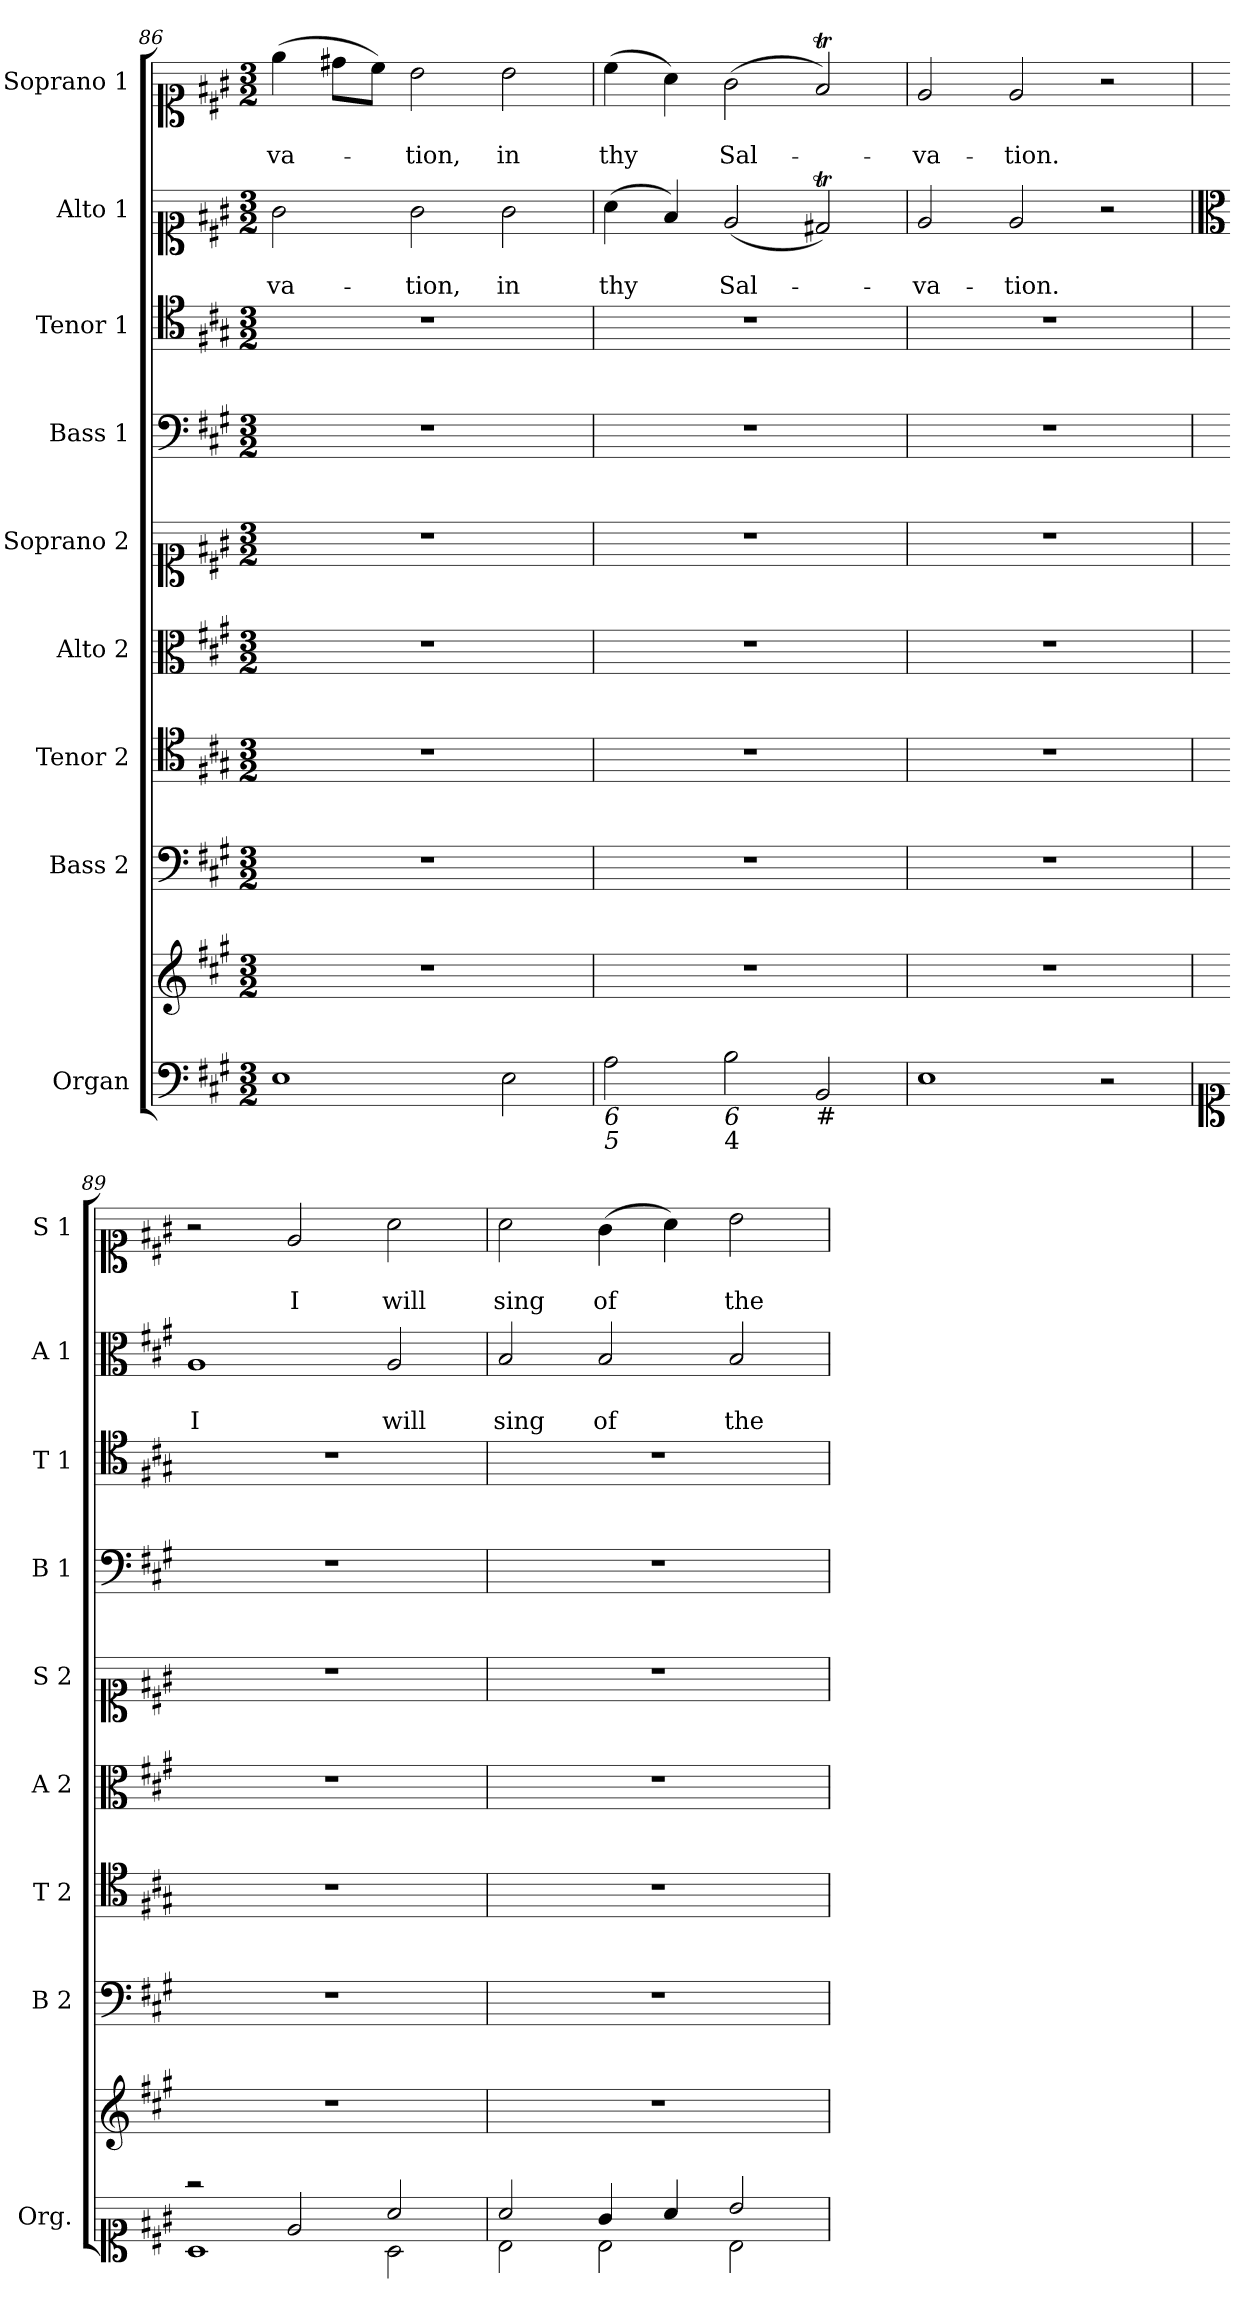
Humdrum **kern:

**kern	**kern	**kern	**kern	**kern	**kern	**kern	**kern	**kern	**text	**text	**kern	**text	**text
*part9	*part9	*part8	*part7	*part6	*part5	*part4	*part3	*part2	*part2	*part2	*part1	*part1	*part1
*staff10	*staff9	*staff8	*staff7	*staff6	*staff5	*staff4	*staff3	*staff2	*staff2	*staff2	*staff1	*staff1	*staff1
*I"Organ	*	*I"Bass 2	*I"Tenor 2	*I"Alto 2	*I"Soprano 2	*I"Bass 1	*I"Tenor 1	*I"Alto 1	*	*	*I"Soprano 1	*	*
*I'Org.	*	*I'B 2	*I'T 2	*I'A 2	*I'S 2	*I'B 1	*I'T 1	*I'A 1	*	*	*I'S 1	*	*
*clefF4	*clefG2	*clefF4	*clefC4	*clefC3	*clefC1	*clefF4	*clefC4	*clefC1	*	*	*clefC1	*	*
*k[f#c#g#]	*k[f#c#g#]	*k[f#c#g#]	*k[f#c#g#]	*k[f#c#g#]	*k[f#c#g#]	*k[f#c#g#]	*k[f#c#g#]	*k[f#c#g#]	*	*	*k[f#c#g#]	*	*
*A:	*A:	*A:	*A:	*A:	*A:	*A:	*A:	*A:	*	*	*A:	*	*
*M3/2	*M3/2	*M3/2	*M3/2	*M3/2	*M3/2	*M3/2	*M3/2	*M3/2	*	*	*M3/2	*	*
=86	=86	=86	=86	=86	=86	=86	=86	=86	=86	=86	=86	=86	=86
!	!	!	!	!	!	!	!	!	!	!LO:LY:b	!	!	!LO:LY:b
1E	1.r	1.r	1.r	1.r	1.r	1.r	1.r	2g#\	.	-va-	(>4ee\	.	-va-
.	.	.	.	.	.	.	.	.	.	.	8dd#X\L	.	.
.	.	.	.	.	.	.	.	.	.	.	8cc#\J)	.	.
!	!	!	!	!	!	!	!	!	!	!LO:LY:b	!	!	!LO:LY:b
.	.	.	.	.	.	.	.	2g#\	.	-tion,	2b\	.	-tion,
!	!	!	!	!	!	!	!	!	!	!LO:LY:b	!	!	!LO:LY:b
2E\	.	.	.	.	.	.	.	2g#\	.	in	2b\	.	in
=87	=87	=87	=87	=87	=87	=87	=87	=87	=87	=87	=87	=87	=87
!LO:TX:b:i:t=6	!	!	!	!	!	!	!	!	!	!	!	!	!
!LO:TX:b:i:t=5	!	!	!	!	!	!	!	!	!	!	!	!	!
!	!	!	!	!	!	!	!	!	!	!LO:LY:b	!	!	!LO:LY:b
2A\	1.r	1.r	1.r	1.r	1.r	1.r	1.r	(>4a\	.	thy	(>4cc#\	.	thy
.	.	.	.	.	.	.	.	4f#/)	.	.	4a\)	.	.
!LO:TX:b:i:t=6	!	!	!	!	!	!	!	!	!	!	!	!	!
!LO:TX:b:t=4	!	!	!	!	!	!	!	!	!	!	!	!	!
!	!	!	!	!	!	!	!	!	!	!LO:LY:b	!	!	!LO:LY:b
2B\	.	.	.	.	.	.	.	(<2e/	.	Sal-	(>2g#\	.	Sal-
!LO:TX:b:i:t=#	!	!	!	!	!	!	!	!	!	!	!	!	!
2BB/	.	.	.	.	.	.	.	2d#Xt/)	.	.	2f#T/)	.	.
!!LO:PB:g=z
=88	=88	=88	=88	=88	=88	=88	=88	=88	=88	=88	=88	=88	=88
!	!	!	!	!	!	!	!	!	!	!LO:LY:b	!	!	!LO:LY:b
1E	1.r	1.r	1.r	1.r	1.r	1.r	1.r	2e/	.	-va-	2e/	.	-va-
!	!	!	!	!	!	!	!	!	!	!LO:LY:b	!	!	!LO:LY:b
.	.	.	.	.	.	.	.	2e/	.	-tion.	2e/	.	-tion.
2r	.	.	.	.	.	.	.	2r	.	.	2r	.	.
=89	=89	=89	=89	=89	=89	=89	=89	=89	=89	=89	=89	=89	=89
*clefC1	*	*	*	*	*	*	*	*clefC3	*	*	*	*	*
*^	*	*	*	*	*	*	*	*	*	*	*	*	*
!	!	!	!	!	!	!	!	!	!	!	!LO:LY:b	!	!	!
2rff	1A	1.r	1.r	1.r	1.r	1.r	1.r	1.r	1A	.	I	2r	.	.
!	!	!	!	!	!	!	!	!	!	!	!	!	!	!LO:LY:b
2e/	.	.	.	.	.	.	.	.	.	.	.	2e/	.	I
!	!	!	!	!	!	!	!	!	!	!	!LO:LY:b	!	!	!LO:LY:b
2a/	2A\	.	.	.	.	.	.	.	2A/	.	will	2a\	.	will
=90	=90	=90	=90	=90	=90	=90	=90	=90	=90	=90	=90	=90	=90	=90
!	!	!	!	!	!	!	!	!	!	!	!LO:LY:b	!	!	!LO:LY:b
2a/	2B\	1.r	1.r	1.r	1.r	1.r	1.r	1.r	2B/	.	sing	2a\	.	sing
!	!	!	!	!	!	!	!	!	!	!	!LO:LY:b	!	!	!LO:LY:b
4g#/	2B\	.	.	.	.	.	.	.	2B/	.	of	(>4g#\	.	of
4a/	.	.	.	.	.	.	.	.	.	.	.	4a\)	.	.
!	!	!	!	!	!	!	!	!	!	!	!LO:LY:b	!	!	!LO:LY:b
2b/	2B\	.	.	.	.	.	.	.	2B/	.	the	2b\	.	the
*v	*v	*	*	*	*	*	*	*	*	*	*	*	*	*
=	=	=	=	=	=	=	=	=	=	=	=	=	=
*-	*-	*-	*-	*-	*-	*-	*-	*-	*-	*-	*-	*-	*-
